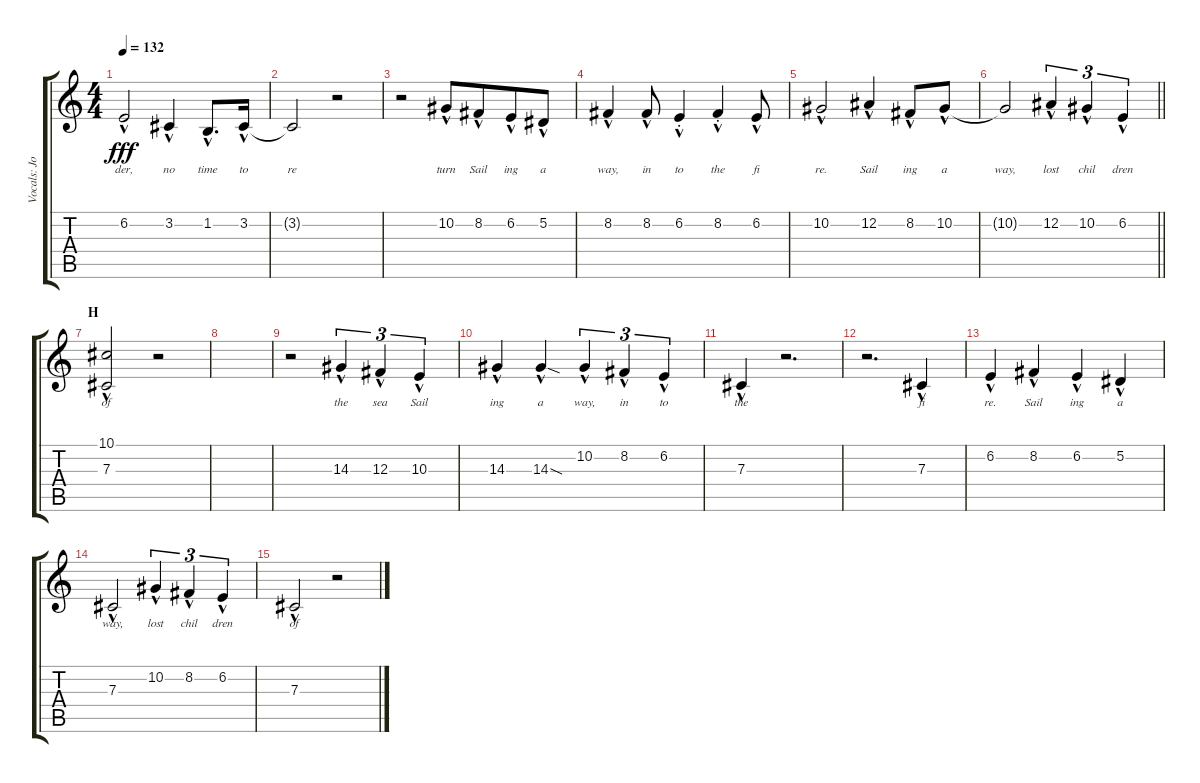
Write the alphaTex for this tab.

\track ("Vocals: Johnny" "Vocals: Jo") {instrument lead2sawtooth}
\staff {score tabs}
\tuning (Eb4 Bb3 Gb3 Db3 Ab2 Eb2) {hide}
\ts (4 4)
\tempo 132
\clef g2
\ks c
6.2{hac}.2{lyrics (0 "der,") lyrics (1 "") lyrics (2 "") lyrics (3 "") lyrics (4 "") dy fff} 3.2{hac}.4{lyrics (0 "no") lyrics (1 "") lyrics (2 "") lyrics (3 "") lyrics (4 "")} 1.2{hac}.8{d lyrics (0 "time") lyrics (1 "") lyrics (2 "") lyrics (3 "") lyrics (4 "")} 3.2{hac}.16{lyrics (0 "to") lyrics (1 "") lyrics (2 "") lyrics (3 "") lyrics (4 "")} |
3.2{t}.2{lyrics (0 "re") lyrics (1 "") lyrics (2 "") lyrics (3 "") lyrics (4 "")} r.2 |
r.2 10.2{hac}.8{lyrics (0 "turn") lyrics (1 "") lyrics (2 "") lyrics (3 "") lyrics (4 "")} 8.2{hac}.8{lyrics (0 "Sail") lyrics (1 "") lyrics (2 "") lyrics (3 "") lyrics (4 "") beam merge} 6.2{hac}.8{lyrics (0 "ing") lyrics (1 "") lyrics (2 "") lyrics (3 "") lyrics (4 "")} 5.2{hac}.8{lyrics (0 "a") lyrics (1 "") lyrics (2 "") lyrics (3 "") lyrics (4 "")} |
8.2{hac}.4{lyrics (0 "way,") lyrics (1 "") lyrics (2 "") lyrics (3 "") lyrics (4 "")} 8.2{hac}.8{lyrics (0 "in") lyrics (1 "") lyrics (2 "") lyrics (3 "") lyrics (4 "")} 6.2{hac st}.4{lyrics (0 "to") lyrics (1 "") lyrics (2 "") lyrics (3 "") lyrics (4 "")} 8.2{hac st}.4{lyrics (0 "the") lyrics (1 "") lyrics (2 "") lyrics (3 "") lyrics (4 "")} 6.2{hac}.8{lyrics (0 "fi") lyrics (1 "") lyrics (2 "") lyrics (3 "") lyrics (4 "")} |
10.2{hac}.2{lyrics (0 "re.") lyrics (1 "") lyrics (2 "") lyrics (3 "") lyrics (4 "")} 12.2{hac}.4{lyrics (0 "Sail") lyrics (1 "") lyrics (2 "") lyrics (3 "") lyrics (4 "")} 8.2{hac}.8{lyrics (0 "ing") lyrics (1 "") lyrics (2 "") lyrics (3 "") lyrics (4 "")} 10.2{hac}.8{lyrics (0 "a") lyrics (1 "") lyrics (2 "") lyrics (3 "") lyrics (4 "")} |
\barLineRight lightlight
10.2{t}.2{lyrics (0 "way,") lyrics (1 "") lyrics (2 "") lyrics (3 "") lyrics (4 "")} 12.2{hac}.4{tu (3 2) lyrics (0 "lost") lyrics (1 "") lyrics (2 "") lyrics (3 "") lyrics (4 "")} 10.2{hac}.4{tu (3 2) lyrics (0 "chil") lyrics (1 "") lyrics (2 "") lyrics (3 "") lyrics (4 "")} 6.2{hac}.4{tu (3 2) lyrics (0 "dren") lyrics (1 "") lyrics (2 "") lyrics (3 "") lyrics (4 "")} |
\section ("" "H")
(10.1{hac} 7.3{hac}).2{lyrics (0 "of") lyrics (1 "") lyrics (2 "") lyrics (3 "") lyrics (4 "")} r.2 |
|
r.2 14.3{hac}.4{tu (3 2) lyrics (0 "the") lyrics (1 "") lyrics (2 "") lyrics (3 "") lyrics (4 "")} 12.3{hac}.4{tu (3 2) lyrics (0 "sea") lyrics (1 "") lyrics (2 "") lyrics (3 "") lyrics (4 "")} 10.3{hac}.4{tu (3 2) lyrics (0 "Sail") lyrics (1 "") lyrics (2 "") lyrics (3 "") lyrics (4 "")} |
14.3{hac}.4{lyrics (0 "ing") lyrics (1 "") lyrics (2 "") lyrics (3 "") lyrics (4 "")} 14.3{sod hac}.4{lyrics (0 "a") lyrics (1 "") lyrics (2 "") lyrics (3 "") lyrics (4 "")} 10.2{hac}.4{tu (3 2) lyrics (0 "way,") lyrics (1 "") lyrics (2 "") lyrics (3 "") lyrics (4 "")} 8.2{hac}.4{tu (3 2) lyrics (0 "in") lyrics (1 "") lyrics (2 "") lyrics (3 "") lyrics (4 "")} 6.2{hac}.4{tu (3 2) lyrics (0 "to") lyrics (1 "") lyrics (2 "") lyrics (3 "") lyrics (4 "")} |
7.3{hac}.4{lyrics (0 "the") lyrics (1 "") lyrics (2 "") lyrics (3 "") lyrics (4 "")} r.2{d} |
r.2{d} 7.3{hac}.4{lyrics (0 "fi") lyrics (1 "") lyrics (2 "") lyrics (3 "") lyrics (4 "")} |
6.2{hac}.4{lyrics (0 "re.") lyrics (1 "") lyrics (2 "") lyrics (3 "") lyrics (4 "")} 8.2{hac}.4{lyrics (0 "Sail") lyrics (1 "") lyrics (2 "") lyrics (3 "") lyrics (4 "")} 6.2{hac}.4{lyrics (0 "ing") lyrics (1 "") lyrics (2 "") lyrics (3 "") lyrics (4 "")} 5.2{hac}.4{lyrics (0 "a") lyrics (1 "") lyrics (2 "") lyrics (3 "") lyrics (4 "")} |
7.3{hac}.2{lyrics (0 "way,") lyrics (1 "") lyrics (2 "") lyrics (3 "") lyrics (4 "")} 10.2{hac}.4{tu (3 2) lyrics (0 "lost") lyrics (1 "") lyrics (2 "") lyrics (3 "") lyrics (4 "")} 8.2{hac}.4{tu (3 2) lyrics (0 "chil") lyrics (1 "") lyrics (2 "") lyrics (3 "") lyrics (4 "")} 6.2{hac}.4{tu (3 2) lyrics (0 "dren") lyrics (1 "") lyrics (2 "") lyrics (3 "") lyrics (4 "")} |
7.3{hac}.2{lyrics (0 "of") lyrics (1 "") lyrics (2 "") lyrics (3 "") lyrics (4 "")} r.2
